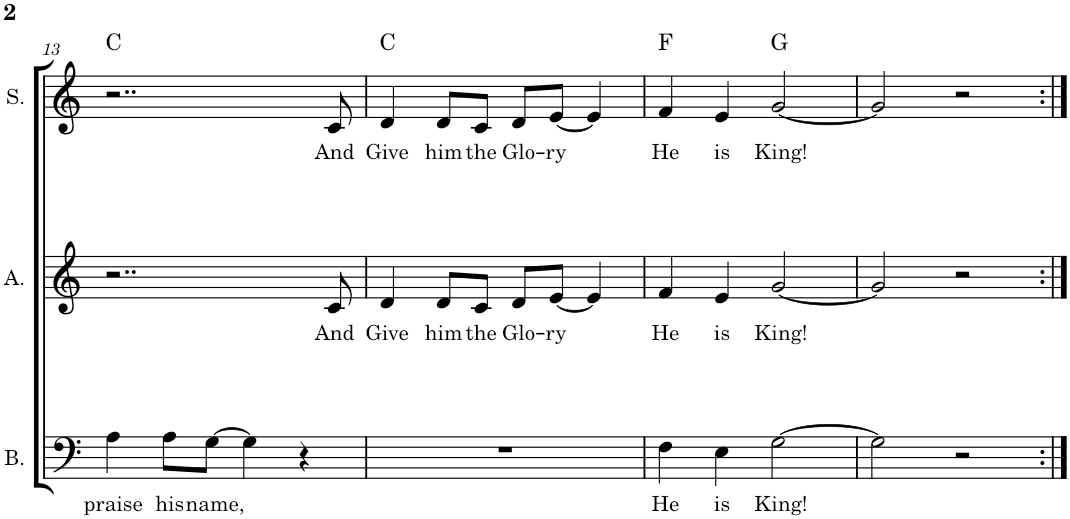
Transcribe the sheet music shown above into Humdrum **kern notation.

**kern	**text	**kern	**text	**kern	**text	**harte
*part3	*part3	*part2	*part2	*part1	*part1	*part1
*staff3	*staff3	*staff2	*staff2	*staff1	*staff1	*
*I"Bass	*	*I"Alto	*	*I"Soprano	*	*
*I'B.	*	*I'A.	*	*I'S.	*	*
!!LO:PB:g=z
*clefF4	*	*clefG2	*	*clefG2	*	*
*k[]	*	*k[]	*	*k[]	*	*
*M4/4	*	*M4/4	*	*M4/4	*	*
=13	=13	=13	=13	=13	=13	=13
!	!LO:LY:b	!	!	!	!	!
4A\	praise	2..r	.	2..r	.	C:maj
!	!LO:LY:b	!	!	!	!	!
8A\L	his	.	.	.	.	.
!	!LO:LY:b	!	!	!	!	!
[8G\J	name,	.	.	.	.	.
4G\]	.	.	.	.	.	.
4r	.	.	.	.	.	.
!	!	!	!LO:LY:b	!	!LO:LY:b	!
.	.	8c/	And	8c/	And	.
=14	=14	=14	=14	=14	=14	=14
!	!	!	!LO:LY:b	!	!LO:LY:b	!
1r	.	4d/	Give	4d/	Give	C:maj
!	!	!	!LO:LY:b	!	!LO:LY:b	!
.	.	8d/L	him	8d/L	him	.
!	!	!	!LO:LY:b	!	!LO:LY:b	!
.	.	8c/J	the	8c/J	the	.
!	!	!	!LO:LY:b	!	!LO:LY:b	!
.	.	8d/L	Glo-	8d/L	Glo-	.
!	!	!	!LO:LY:b	!	!LO:LY:b	!
.	.	[8e/J	-ry	[8e/J	-ry	.
.	.	4e/]	.	4e/]	.	.
=15	=15	=15	=15	=15	=15	=15
!	!LO:LY:b	!	!LO:LY:b	!	!LO:LY:b	!
4F\	He	4f/	He	4f/	He	F:maj
!	!LO:LY:b	!	!LO:LY:b	!	!LO:LY:b	!
4E\	is	4e/	is	4e/	is	.
!	!LO:LY:b	!	!LO:LY:b	!	!LO:LY:b	!
[2G\	King!	[2g/	King!	[2g/	King!	G:maj
=16	=16	=16	=16	=16	=16	=16
2G\]	.	2g/]	.	2g/]	.	.
2r	.	2r	.	2r	.	.
=:|!	=:|!	=:|!	=:|!	=:|!	=:|!	=:|!
*-	*-	*-	*-	*-	*-	*-
